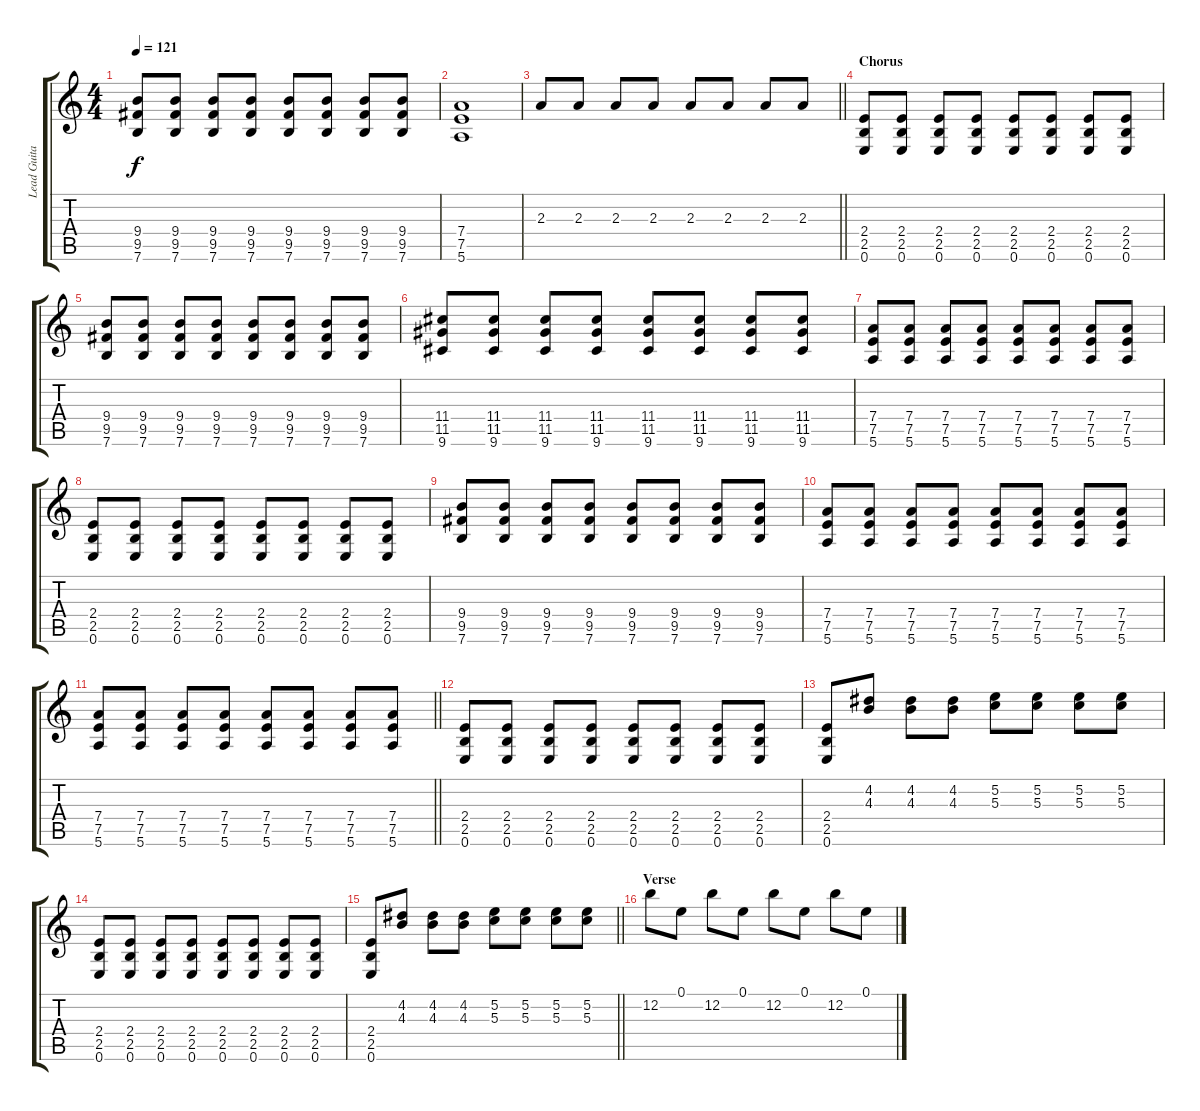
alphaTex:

\track ("Lead Guitar" "Lead Guita") {instrument overdrivenguitar}
\staff {score tabs}
\tuning (E4 B3 G3 D3 A2 E2) {hide}
\ts (4 4)
\tempo 121
\clef g2
\ks c
(9.4 9.5 7.6).8{dy f} (9.4 9.5 7.6).8 (9.4 9.5 7.6).8 (9.4 9.5 7.6).8 (9.4 9.5 7.6).8 (9.4 9.5 7.6).8 (9.4 9.5 7.6).8 (9.4 9.5 7.6).8 |
(7.4 7.5 5.6).1 |
\barLineRight lightlight
2.3.8 2.3.8 2.3.8 2.3.8 2.3.8 2.3.8 2.3.8 2.3.8 |
\section ("" "Chorus")
(2.4 2.5 0.6).8 (2.4 2.5 0.6).8 (2.4 2.5 0.6).8 (2.4 2.5 0.6).8 (2.4 2.5 0.6).8 (2.4 2.5 0.6).8 (2.4 2.5 0.6).8 (2.4 2.5 0.6).8 |
(9.4 9.5 7.6).8 (9.4 9.5 7.6).8 (9.4 9.5 7.6).8 (9.4 9.5 7.6).8 (9.4 9.5 7.6).8 (9.4 9.5 7.6).8 (9.4 9.5 7.6).8 (9.4 9.5 7.6).8 |
(11.4 11.5 9.6).8 (11.4 11.5 9.6).8 (11.4 11.5 9.6).8 (11.4 11.5 9.6).8 (11.4 11.5 9.6).8 (11.4 11.5 9.6).8 (11.4 11.5 9.6).8 (11.4 11.5 9.6).8 |
(7.4 7.5 5.6).8 (7.4 7.5 5.6).8 (7.4 7.5 5.6).8 (7.4 7.5 5.6).8 (7.4 7.5 5.6).8 (7.4 7.5 5.6).8 (7.4 7.5 5.6).8 (7.4 7.5 5.6).8 |
(2.4 2.5 0.6).8 (2.4 2.5 0.6).8 (2.4 2.5 0.6).8 (2.4 2.5 0.6).8 (2.4 2.5 0.6).8 (2.4 2.5 0.6).8 (2.4 2.5 0.6).8 (2.4 2.5 0.6).8 |
(9.4 9.5 7.6).8 (9.4 9.5 7.6).8 (9.4 9.5 7.6).8 (9.4 9.5 7.6).8 (9.4 9.5 7.6).8 (9.4 9.5 7.6).8 (9.4 9.5 7.6).8 (9.4 9.5 7.6).8 |
(7.4 7.5 5.6).8 (7.4 7.5 5.6).8 (7.4 7.5 5.6).8 (7.4 7.5 5.6).8 (7.4 7.5 5.6).8 (7.4 7.5 5.6).8 (7.4 7.5 5.6).8 (7.4 7.5 5.6).8 |
\barLineRight lightlight
(7.4 7.5 5.6).8 (7.4 7.5 5.6).8 (7.4 7.5 5.6).8 (7.4 7.5 5.6).8 (7.4 7.5 5.6).8 (7.4 7.5 5.6).8 (7.4 7.5 5.6).8 (7.4 7.5 5.6).8 |
(2.4 2.5 0.6).8 (2.4 2.5 0.6).8 (2.4 2.5 0.6).8 (2.4 2.5 0.6).8 (2.4 2.5 0.6).8 (2.4 2.5 0.6).8 (2.4 2.5 0.6).8 (2.4 2.5 0.6).8 |
(2.4 2.5 0.6).8 (4.2 4.3).8 (4.2 4.3).8 (4.2 4.3).8 (5.2 5.3).8 (5.2 5.3).8 (5.2 5.3).8 (5.2 5.3).8 |
(2.4 2.5 0.6).8 (2.4 2.5 0.6).8 (2.4 2.5 0.6).8 (2.4 2.5 0.6).8 (2.4 2.5 0.6).8 (2.4 2.5 0.6).8 (2.4 2.5 0.6).8 (2.4 2.5 0.6).8 |
\barLineRight lightlight
(2.4 2.5 0.6).8 (4.2 4.3).8 (4.2 4.3).8 (4.2 4.3).8 (5.2 5.3).8 (5.2 5.3).8 (5.2 5.3).8 (5.2 5.3).8 |
\section ("" "Verse")
12.2.8 0.1.8 12.2.8 0.1.8 12.2.8 0.1.8 12.2.8 0.1.8
